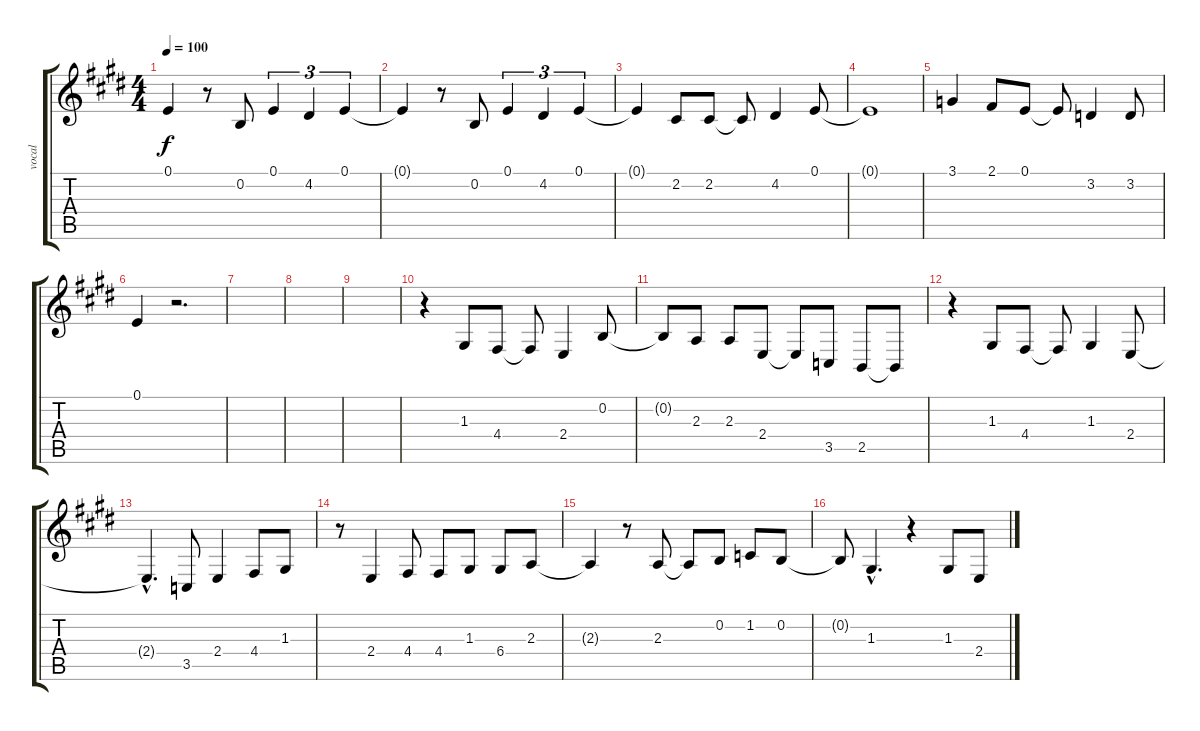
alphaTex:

\track ("vocal" "vocal") {instrument accordion}
\staff {score tabs}
\tuning (E4 B3 G3 D3 A2 E2) {hide}
\ts (4 4)
\tempo 100
\clef g2
\ks e
0.1{t}.4{dy f} r.8 0.2.8 0.1.4{tu (3 2)} 4.2.4{tu (3 2)} 0.1.4{tu (3 2)} |
0.1{t}.4 r.8 0.2.8 0.1.4{tu (3 2)} 4.2.4{tu (3 2)} 0.1.4{tu (3 2)} |
0.1{t}.4 2.2.8 2.2.8 2.2{t}.8 4.2.4 0.1.8 |
0.1{t}.1 |
3.1.4 2.1.8 0.1.8 0.1{t}.8 3.2.4 3.2.8 |
0.1.4 r.2{d} |
|
|
|
r.4 1.3.8 4.4.8 4.4{t}.8 2.4.4 0.2.8 |
0.2{t}.8 2.3.8 2.3.8 2.4.8 2.4{t}.8 3.5.8 2.5.8 2.5{t}.8 |
r.4 1.3.8 4.4.8 4.4{t}.8 1.3.4 2.4.8 |
2.4{hac t}.4{d} 3.5.8 2.4.4 4.4.8 1.3.8 |
r.8 2.4.4 4.4.8 4.4.8 1.3.8 6.4.8 2.3.8 |
2.3{t}.4 r.8 2.3.8 2.3{t}.8 0.2.8 1.2.8 0.2.8 |
0.2{t}.8 1.3{hac}.4{d} r.4 1.3.8 2.4.8
